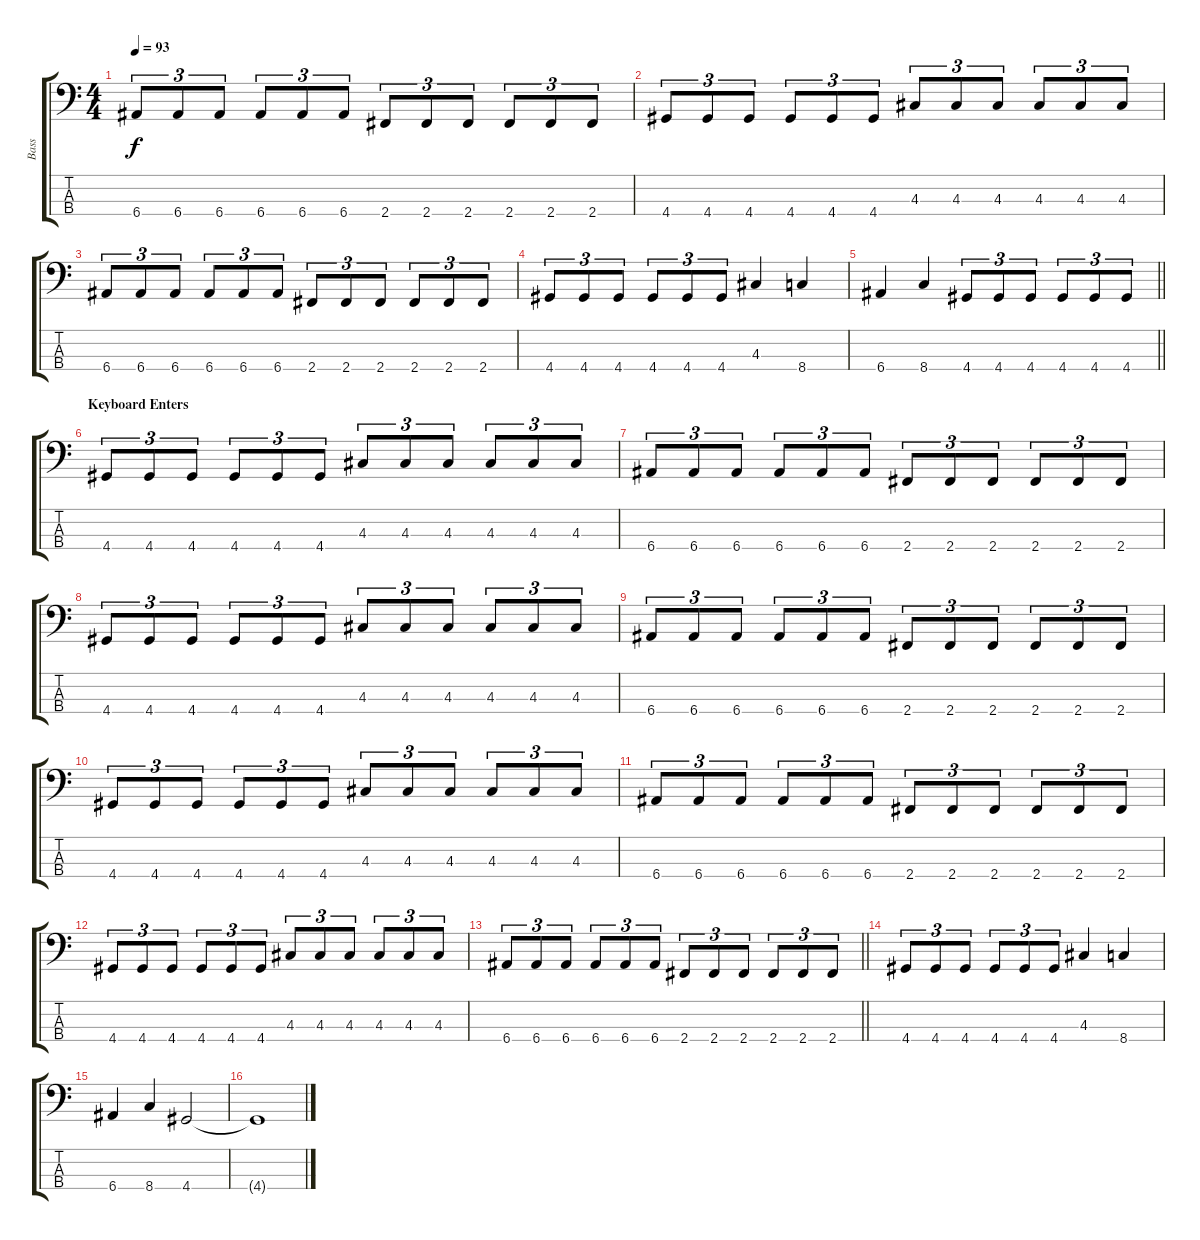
\track ("Bass" "Bass") {instrument electricbassfinger}
\staff {score tabs}
\tuning (G2 D2 A1 E1) {hide}
\ts (4 4)
\tempo 93
\clef f4
\ks c
6.4.8{tu (3 2) dy f} 6.4.8{tu (3 2)} 6.4.8{tu (3 2)} 6.4.8{tu (3 2)} 6.4.8{tu (3 2)} 6.4.8{tu (3 2)} 2.4.8{tu (3 2)} 2.4.8{tu (3 2)} 2.4.8{tu (3 2)} 2.4.8{tu (3 2)} 2.4.8{tu (3 2)} 2.4.8{tu (3 2)} |
4.4.8{tu (3 2)} 4.4.8{tu (3 2)} 4.4.8{tu (3 2)} 4.4.8{tu (3 2)} 4.4.8{tu (3 2)} 4.4.8{tu (3 2)} 4.3.8{tu (3 2)} 4.3.8{tu (3 2)} 4.3.8{tu (3 2)} 4.3.8{tu (3 2)} 4.3.8{tu (3 2)} 4.3.8{tu (3 2)} |
6.4.8{tu (3 2)} 6.4.8{tu (3 2)} 6.4.8{tu (3 2)} 6.4.8{tu (3 2)} 6.4.8{tu (3 2)} 6.4.8{tu (3 2)} 2.4.8{tu (3 2)} 2.4.8{tu (3 2)} 2.4.8{tu (3 2)} 2.4.8{tu (3 2)} 2.4.8{tu (3 2)} 2.4.8{tu (3 2)} |
4.4.8{tu (3 2)} 4.4.8{tu (3 2)} 4.4.8{tu (3 2)} 4.4.8{tu (3 2)} 4.4.8{tu (3 2)} 4.4.8{tu (3 2)} 4.3.4 8.4.4 |
\barLineRight lightlight
6.4.4 8.4.4 4.4.8{tu (3 2)} 4.4.8{tu (3 2)} 4.4.8{tu (3 2)} 4.4.8{tu (3 2)} 4.4.8{tu (3 2)} 4.4.8{tu (3 2)} |
\section ("" "Keyboard Enters")
4.4.8{tu (3 2)} 4.4.8{tu (3 2)} 4.4.8{tu (3 2)} 4.4.8{tu (3 2)} 4.4.8{tu (3 2)} 4.4.8{tu (3 2)} 4.3.8{tu (3 2)} 4.3.8{tu (3 2)} 4.3.8{tu (3 2)} 4.3.8{tu (3 2)} 4.3.8{tu (3 2)} 4.3.8{tu (3 2)} |
6.4.8{tu (3 2)} 6.4.8{tu (3 2)} 6.4.8{tu (3 2)} 6.4.8{tu (3 2)} 6.4.8{tu (3 2)} 6.4.8{tu (3 2)} 2.4.8{tu (3 2)} 2.4.8{tu (3 2)} 2.4.8{tu (3 2)} 2.4.8{tu (3 2)} 2.4.8{tu (3 2)} 2.4.8{tu (3 2)} |
4.4.8{tu (3 2)} 4.4.8{tu (3 2)} 4.4.8{tu (3 2)} 4.4.8{tu (3 2)} 4.4.8{tu (3 2)} 4.4.8{tu (3 2)} 4.3.8{tu (3 2)} 4.3.8{tu (3 2)} 4.3.8{tu (3 2)} 4.3.8{tu (3 2)} 4.3.8{tu (3 2)} 4.3.8{tu (3 2)} |
6.4.8{tu (3 2)} 6.4.8{tu (3 2)} 6.4.8{tu (3 2)} 6.4.8{tu (3 2)} 6.4.8{tu (3 2)} 6.4.8{tu (3 2)} 2.4.8{tu (3 2)} 2.4.8{tu (3 2)} 2.4.8{tu (3 2)} 2.4.8{tu (3 2)} 2.4.8{tu (3 2)} 2.4.8{tu (3 2)} |
4.4.8{tu (3 2)} 4.4.8{tu (3 2)} 4.4.8{tu (3 2)} 4.4.8{tu (3 2)} 4.4.8{tu (3 2)} 4.4.8{tu (3 2)} 4.3.8{tu (3 2)} 4.3.8{tu (3 2)} 4.3.8{tu (3 2)} 4.3.8{tu (3 2)} 4.3.8{tu (3 2)} 4.3.8{tu (3 2)} |
6.4.8{tu (3 2)} 6.4.8{tu (3 2)} 6.4.8{tu (3 2)} 6.4.8{tu (3 2)} 6.4.8{tu (3 2)} 6.4.8{tu (3 2)} 2.4.8{tu (3 2)} 2.4.8{tu (3 2)} 2.4.8{tu (3 2)} 2.4.8{tu (3 2)} 2.4.8{tu (3 2)} 2.4.8{tu (3 2)} |
4.4.8{tu (3 2)} 4.4.8{tu (3 2)} 4.4.8{tu (3 2)} 4.4.8{tu (3 2)} 4.4.8{tu (3 2)} 4.4.8{tu (3 2)} 4.3.8{tu (3 2)} 4.3.8{tu (3 2)} 4.3.8{tu (3 2)} 4.3.8{tu (3 2)} 4.3.8{tu (3 2)} 4.3.8{tu (3 2)} |
\barLineRight lightlight
6.4.8{tu (3 2)} 6.4.8{tu (3 2)} 6.4.8{tu (3 2)} 6.4.8{tu (3 2)} 6.4.8{tu (3 2)} 6.4.8{tu (3 2)} 2.4.8{tu (3 2)} 2.4.8{tu (3 2)} 2.4.8{tu (3 2)} 2.4.8{tu (3 2)} 2.4.8{tu (3 2)} 2.4.8{tu (3 2)} |
4.4.8{tu (3 2)} 4.4.8{tu (3 2)} 4.4.8{tu (3 2)} 4.4.8{tu (3 2)} 4.4.8{tu (3 2)} 4.4.8{tu (3 2)} 4.3.4 8.4.4 |
6.4.4 8.4.4 4.4.2 |
4.4{t}.1
